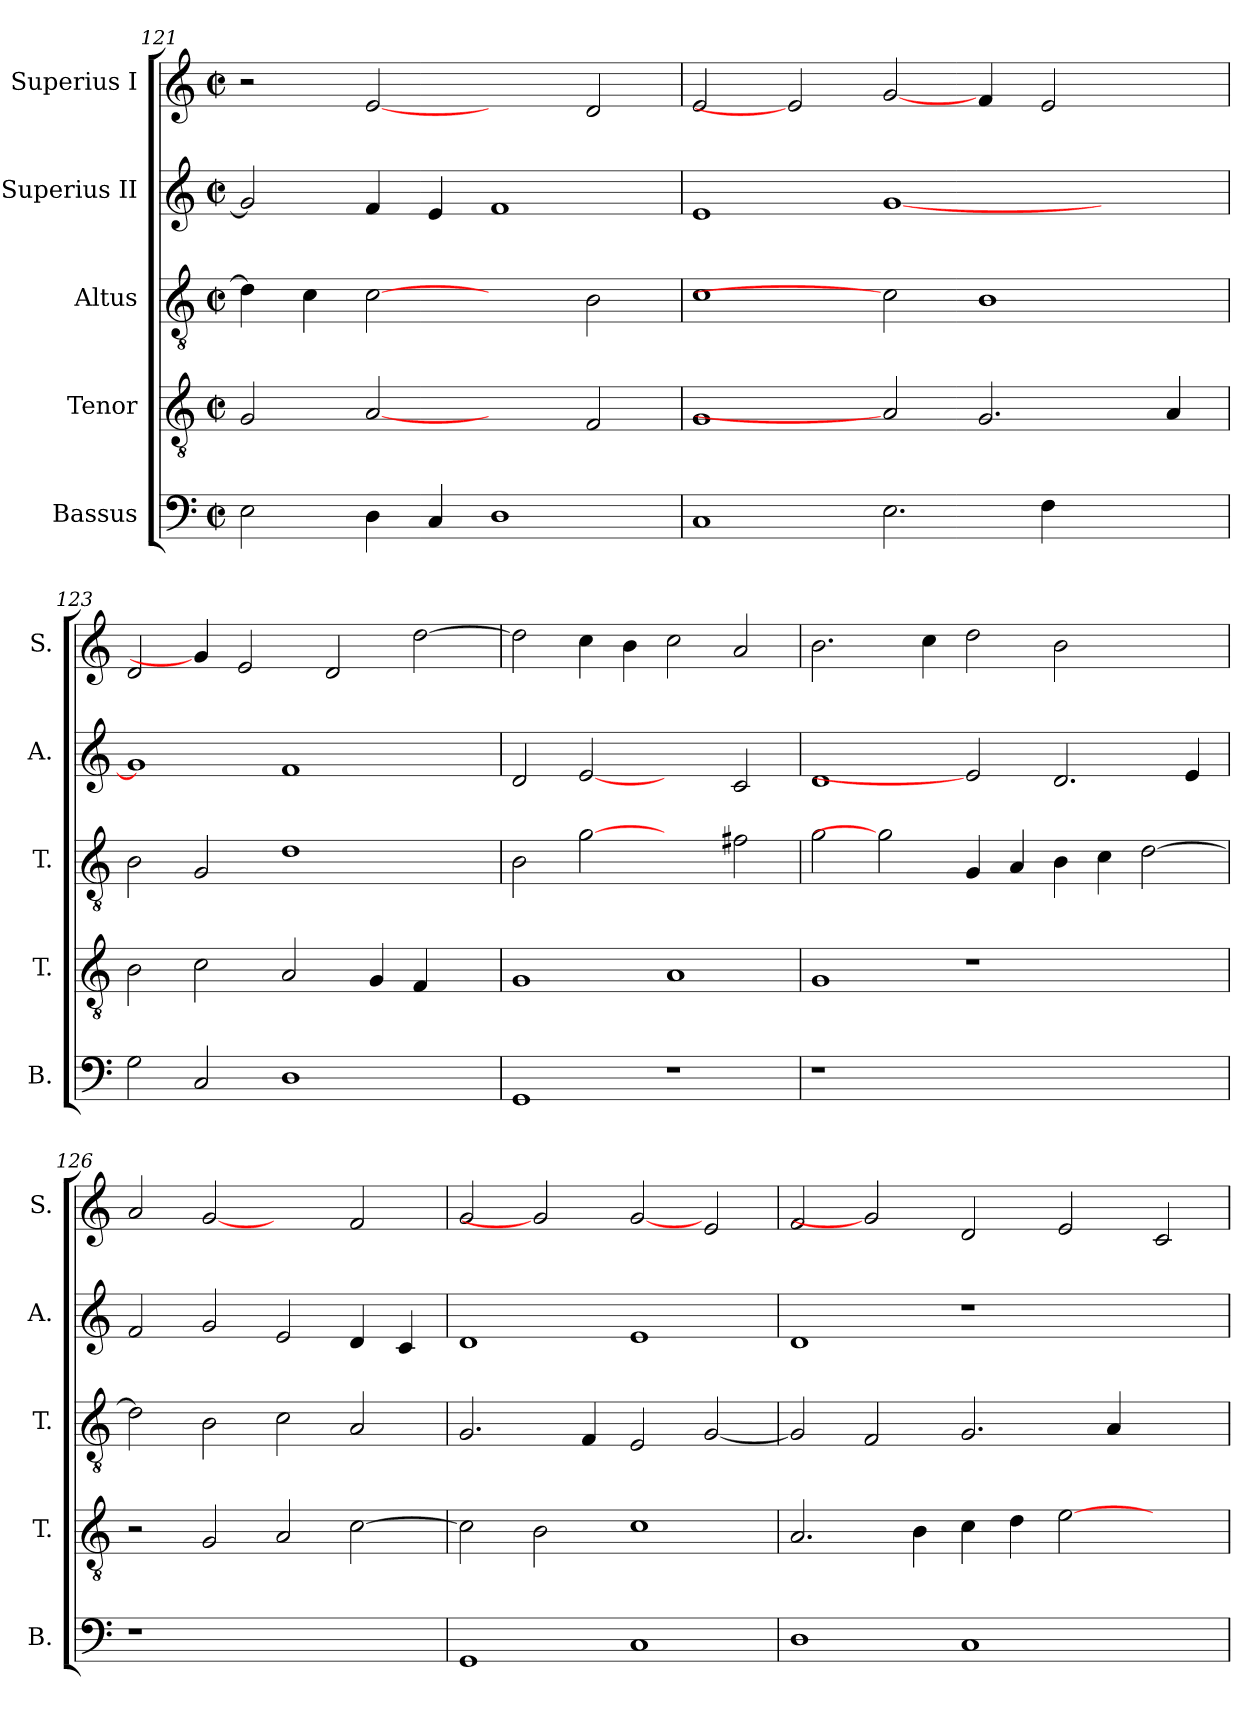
**kern	**kern	**kern	**kern	**kern
*part5	*part4	*part3	*part2	*part1
*staff5	*staff4	*staff3	*staff2	*staff1
*I"Bassus	*I"Tenor	*I"Altus	*I"Superius II	*I"Superius I
*I'B.	*I'T.	*I'T.	*I'A.	*I'S.
!!LO:LB:g=z
*clefF4	*clefGv2	*clefGv2	*clefG2	*clefG2
*	*ITrd7c12	*ITrd7c12	*	*
*k[]	*k[]	*k[]	*k[]	*k[]
*C:	*C:	*C:	*C:	*C:
*M2/2	*M2/2	*M2/2	*M2/2	*M2/2
*met(c|)	*met(c|)	*met(c|)	*met(c|)	*met(c|)
=121	=121	=121	=121	=121
2Ei\	2GGi/	4Di\]	2gi/]	2r
.	.	4Ci\	.	.
4Di\	[2AAi	[2Ci	4fi/	[2ei
4Ci/	.	.	4ei/	.
1Di	2ryy	2ryy	1fi	2ryy
.	2FFi/	2BBi\	.	2di/
=122	=122	=122	=122	=122
1Ci	1GGi	1Ci	1ei	2ei/
.	.	.	.	2ei]
2.Ei\	2AAi]	2Ci]	[<1gi	[2gi/
.	2.GGi/	1BBi	.	4fi/
4Fi\	.	.	.	2ei/
2ryy	.	.	2ryy	.
.	4AAi/	.	.	4ryy
=123	=123	=123	=123	=123
2Gi\	2BBi\	2BBi\	1gi]	2di/
2Ci/	2Ci\	2GGi/	.	4gi/]
.	.	.	.	2ei/
1Di	2AAi/	1Di	1fi	.
.	.	.	.	2di/
.	4GGi/	.	.	.
.	4FFi/	.	.	[>2ddi\
4ryy	4ryy	4ryy	4ryy	.
=124	=124	=124	=124	=124
1GGi	1GGi	2BBi\	2di/	2ddi\]
.	.	[2Gi	[2ei	4cci\
.	.	.	.	4bi\
1r	1AAi	2ryy	2ryy	2cci\
.	.	2F#Xi\	2ci/	2ai/
=125	=125	=125	=125	=125
!LO:N:vis=1	!	!	!	!
1r	1GGi	2Gi\	1di	2.bi\
.	.	2Gi]	.	.
.	.	.	.	4cci\
1.ryy	1r	4GGi/	2ei]	2ddi\
.	.	4AAi/	.	.
.	.	4BBi\	2.di/	2bi\
.	.	4Ci\	.	.
.	2ryy	[>2Di\	.	2ryy
.	.	.	4ei/	.
!!LO:PB:g=z
=126	=126	=126	=126	=126
!LO:N:vis=1	!	!	!	!
1r	2r	2Di\]	2fi/	2ai/
.	2GGi/	2BBi\	2gi/	[2gi
1ryy	2AAi/	2Ci\	2ei/	2ryy
.	[>2Ci\	2AAi/	4di/	2fi/
.	.	.	4ci/	.
=127	=127	=127	=127	=127
1GGi	2Ci\]	2.GGi/	1di	2gi/
.	2BBi\	.	.	2gi]
.	.	4FFi/	.	.
1Ci	1Ci	2EEi/	1ei	[2gi
.	.	[<2GGi/	.	2ei/
=128	=128	=128	=128	=128
1Di	2.AAi/	2GGi/]	1di	2fi/
.	.	2FFi/	.	2gi]
.	4BBi\	.	.	.
1Ci	4Ci\	2.GGi/	1r	2di/
.	4Di\	.	.	.
.	[>2Ei\	.	.	2ei/
.	.	4AAi/	.	.
2ryy	2ryy	2ryy	2ryy	2ci/
=	=	=	=	=
*-	*-	*-	*-	*-
